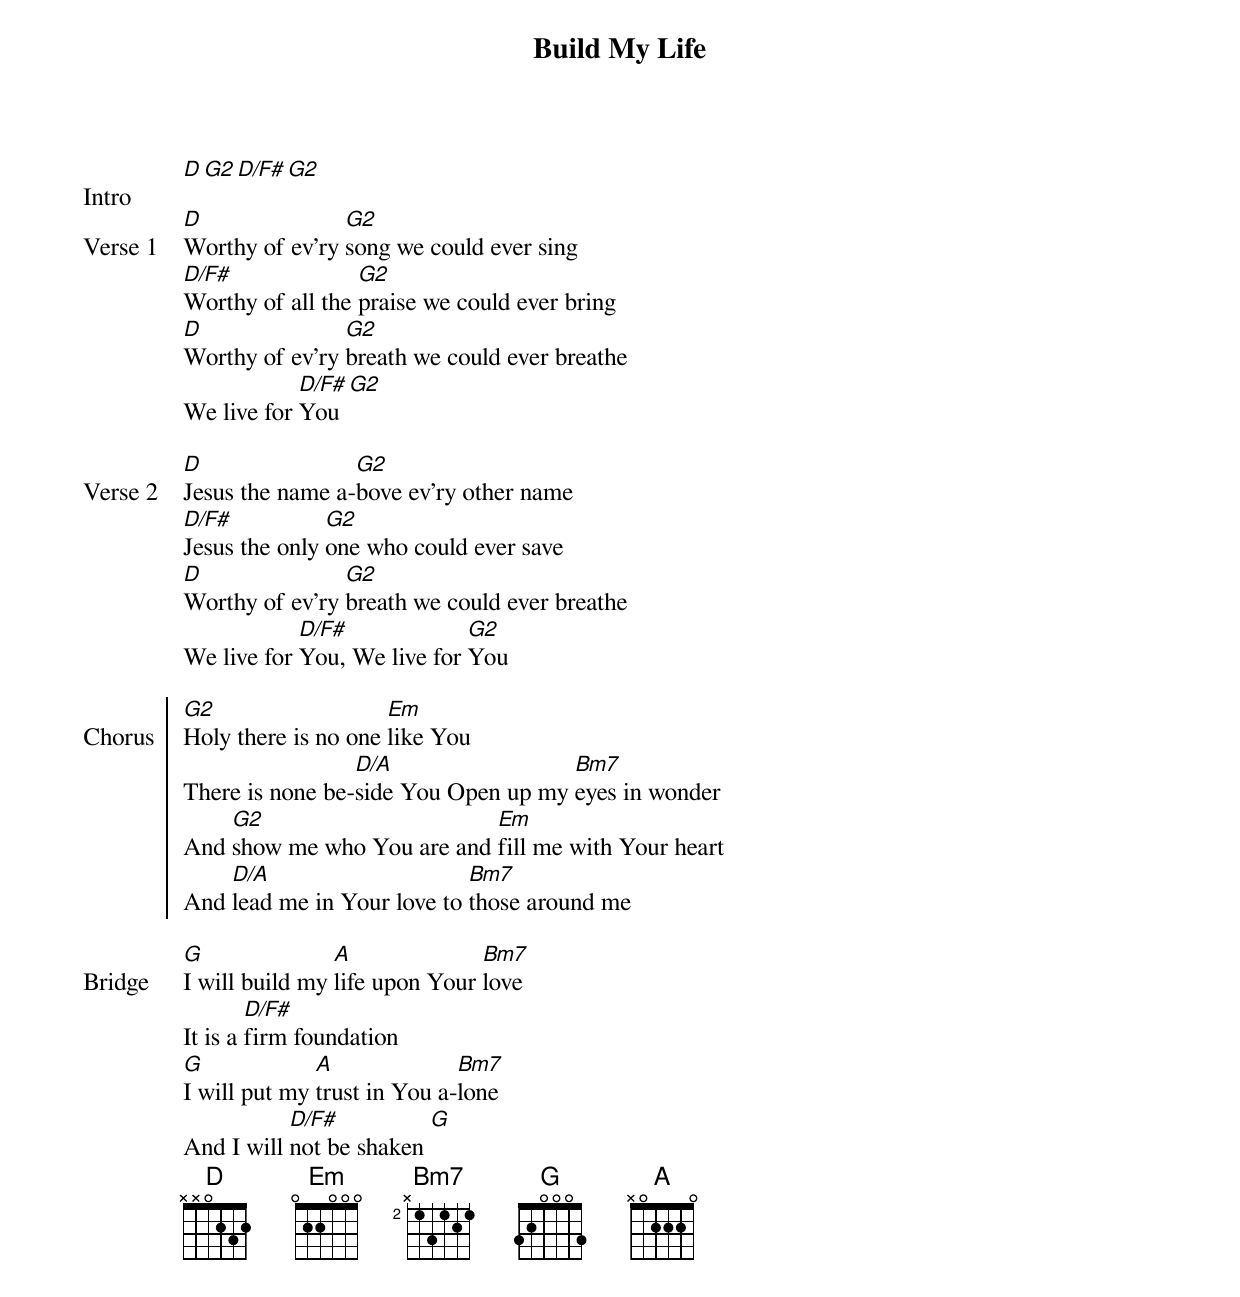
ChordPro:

{title: Build My Life}
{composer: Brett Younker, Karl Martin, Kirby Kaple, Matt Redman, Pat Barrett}
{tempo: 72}
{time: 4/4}
{transpose: +7}
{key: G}

{start_of_verse: Intro}
[G][C2][G/B][C2]
{end_of_verse: Intro}

{start_of_verse: Verse 1}
[G]Worthy of ev'ry [C2]song we could ever sing
[G/B]Worthy of all the [C2]praise we could ever bring
[G]Worthy of ev'ry [C2]breath we could ever breathe
We live for [G/B]You [C2]
{end_of_verse: Verse 1}

{start_of_verse: Verse 2}
[G]Jesus the name a-[C2]bove ev'ry other name
[G/B]Jesus the only [C2]one who could ever save
[G]Worthy of ev'ry [C2]breath we could ever breathe
We live for [G/B]You, We live for [C2]You
{end_of_verse: Verse 2}

{soc: Chorus}
[C2]Holy there is no one [Am]like You
There is none be-[G/D]side You Open up my [Em7]eyes in wonder
And [C2]show me who You are and [Am]fill me with Your heart
And [G/D]lead me in Your love to [Em7]those around me
{eoc: Chorus}

{start_of_verse: Bridge}
[C]I will build my [D]life upon Your [Em7]love
It is a [G/B]firm foundation
[C]I will put my [D]trust in You a-[Em7]lone
And I will [G/B]not be shaken [C]
{end_of_verse: Bridge}
